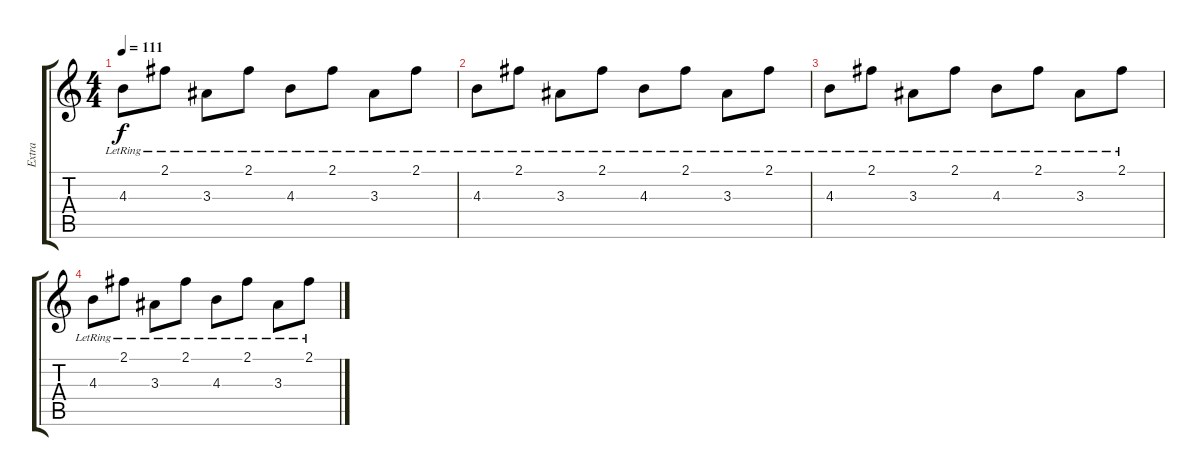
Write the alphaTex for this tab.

\track ("Extra" "Extra") {instrument distortionguitar}
\staff {score tabs}
\tuning (E4 B3 G3 D3 A2 E2) {hide}
\ts (4 4)
\tempo 111
\clef g2
\ks c
4.3{lr}.8{dy f} 2.1{lr}.8 3.3{lr}.8 2.1{lr}.8 4.3{lr}.8 2.1{lr}.8 3.3{lr}.8 2.1{lr}.8 |
4.3{lr}.8 2.1{lr}.8 3.3{lr}.8 2.1{lr}.8 4.3{lr}.8 2.1{lr}.8 3.3{lr}.8 2.1{lr}.8 |
4.3{lr}.8 2.1{lr}.8 3.3{lr}.8 2.1{lr}.8 4.3{lr}.8 2.1{lr}.8 3.3{lr}.8 2.1{lr}.8 |
4.3{lr}.8 2.1{lr}.8 3.3{lr}.8 2.1{lr}.8 4.3{lr}.8 2.1{lr}.8 3.3{lr}.8 2.1{lr}.8
